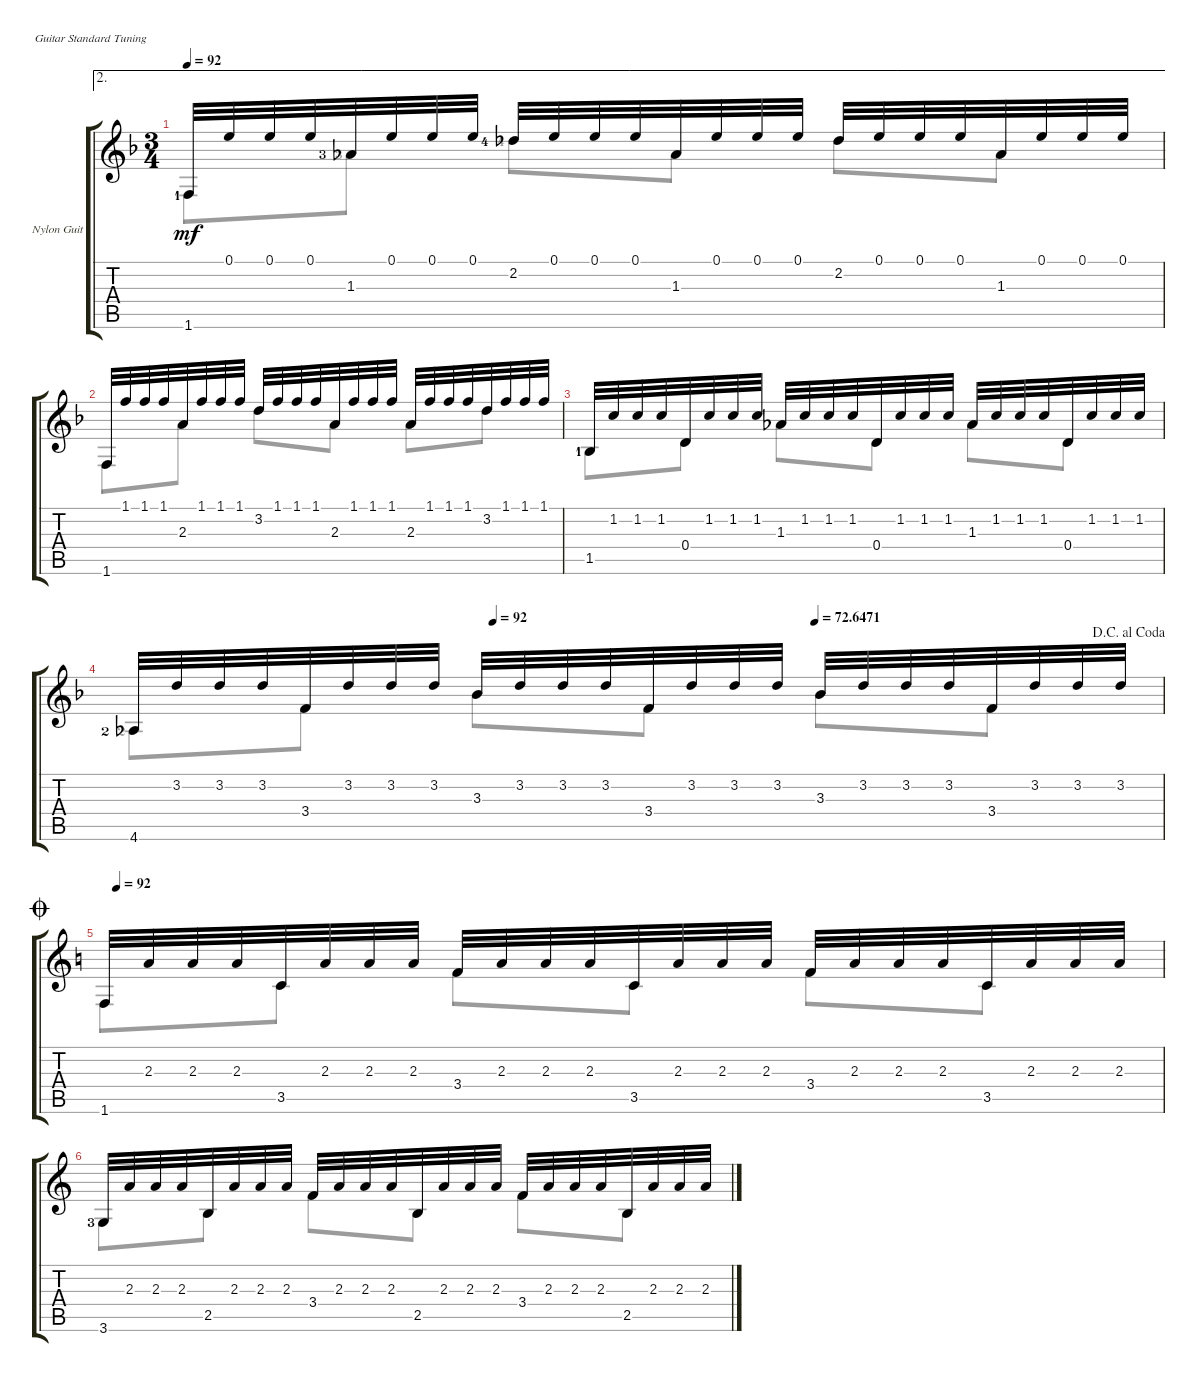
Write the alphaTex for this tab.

\defaultSystemsLayout 4
\bracketExtendMode groupsimilarinstruments
\firstSystemTrackNameOrientation horizontal
\otherSystemsTrackNameOrientation horizontal
\track ("Nylon Guitar" "Nylon Guit") {instrument acousticguitarsteel}
\staff {score tabs}
\tuning (E4 B3 G3 D3 A2 E2)
\voice
\ae 2
\ts (3 4)
\tempo 92
\clef g2
\ks f
1.6{lf 2}.32{dy mf} 0.1.32 0.1.32 0.1.32 1.3{lf 4}.32 0.1.32 0.1.32 0.1.32 2.2{lf 5}.32 0.1.32 0.1.32 0.1.32 1.3.32 0.1.32 0.1.32 0.1.32 2.2.32 0.1.32 0.1.32 0.1.32 1.3.32 0.1.32 0.1.32 0.1.32 |
1.6.32 1.1.32 1.1.32 1.1.32 2.3.32 1.1.32 1.1.32 1.1.32 3.2.32 1.1.32 1.1.32 1.1.32 2.3.32 1.1.32 1.1.32 1.1.32 2.3.32 1.1.32 1.1.32 1.1.32 3.2.32 1.1.32 1.1.32 1.1.32 |
1.5{lf 2}.32 1.2.32 1.2.32 1.2.32 0.4.32 1.2.32 1.2.32 1.2.32 1.3.32 1.2.32 1.2.32 1.2.32 0.4.32 1.2.32 1.2.32 1.2.32 1.3.32 1.2.32 1.2.32 1.2.32 0.4.32 1.2.32 1.2.32 1.2.32 |
\jump dacapoalcoda
\tempo (92 0.35)
\tempo (72.6471 0.6625)
4.6{lf 3}.32 3.2.32 3.2.32 3.2.32 3.4.32 3.2.32 3.2.32 3.2.32 3.3.32 3.2.32 3.2.32 3.2.32 3.4.32 3.2.32 3.2.32 3.2.32 3.3.32 3.2.32 3.2.32 3.2.32 3.4.32 3.2.32 3.2.32 3.2.32 |
\jump coda
\tempo (92 0.0125)
\ks c
1.6.32 2.3.32 2.3.32 2.3.32 3.5.32 2.3.32 2.3.32 2.3.32 3.4.32 2.3.32 2.3.32 2.3.32 3.5.32 2.3.32 2.3.32 2.3.32 3.4.32 2.3.32 2.3.32 2.3.32 3.5.32 2.3.32 2.3.32 2.3.32 |
3.6{lf 4}.32 2.3.32 2.3.32 2.3.32 2.5.32 2.3.32 2.3.32 2.3.32 3.4.32 2.3.32 2.3.32 2.3.32 2.5.32 2.3.32 2.3.32 2.3.32 3.4.32 2.3.32 2.3.32 2.3.32 2.5.32 2.3.32 2.3.32 2.3.32
\voice
\clef g2
\ottava regular
\simile none
\ks f
1.6{lf 2}.8{dy mf} 1.3{lf 4}.8 2.2{lf 5}.8 1.3.8 2.2.8 1.3.8 |
1.6.8 2.3.8 3.2.8 2.3.8 2.3.8 3.2.8 |
1.5{lf 2}.8 0.4.8 1.3.8 0.4.8 1.3.8 0.4.8 |
4.6{lf 3}.8 3.4.8 3.3.8 3.4.8 3.3.8 3.4.8 |
\ks c
1.6.8 3.5.8 3.4.8 3.5.8 3.4.8 3.5.8 |
3.6{lf 4}.8 2.5.8 3.4.8 2.5.8 3.4.8 2.5.8
